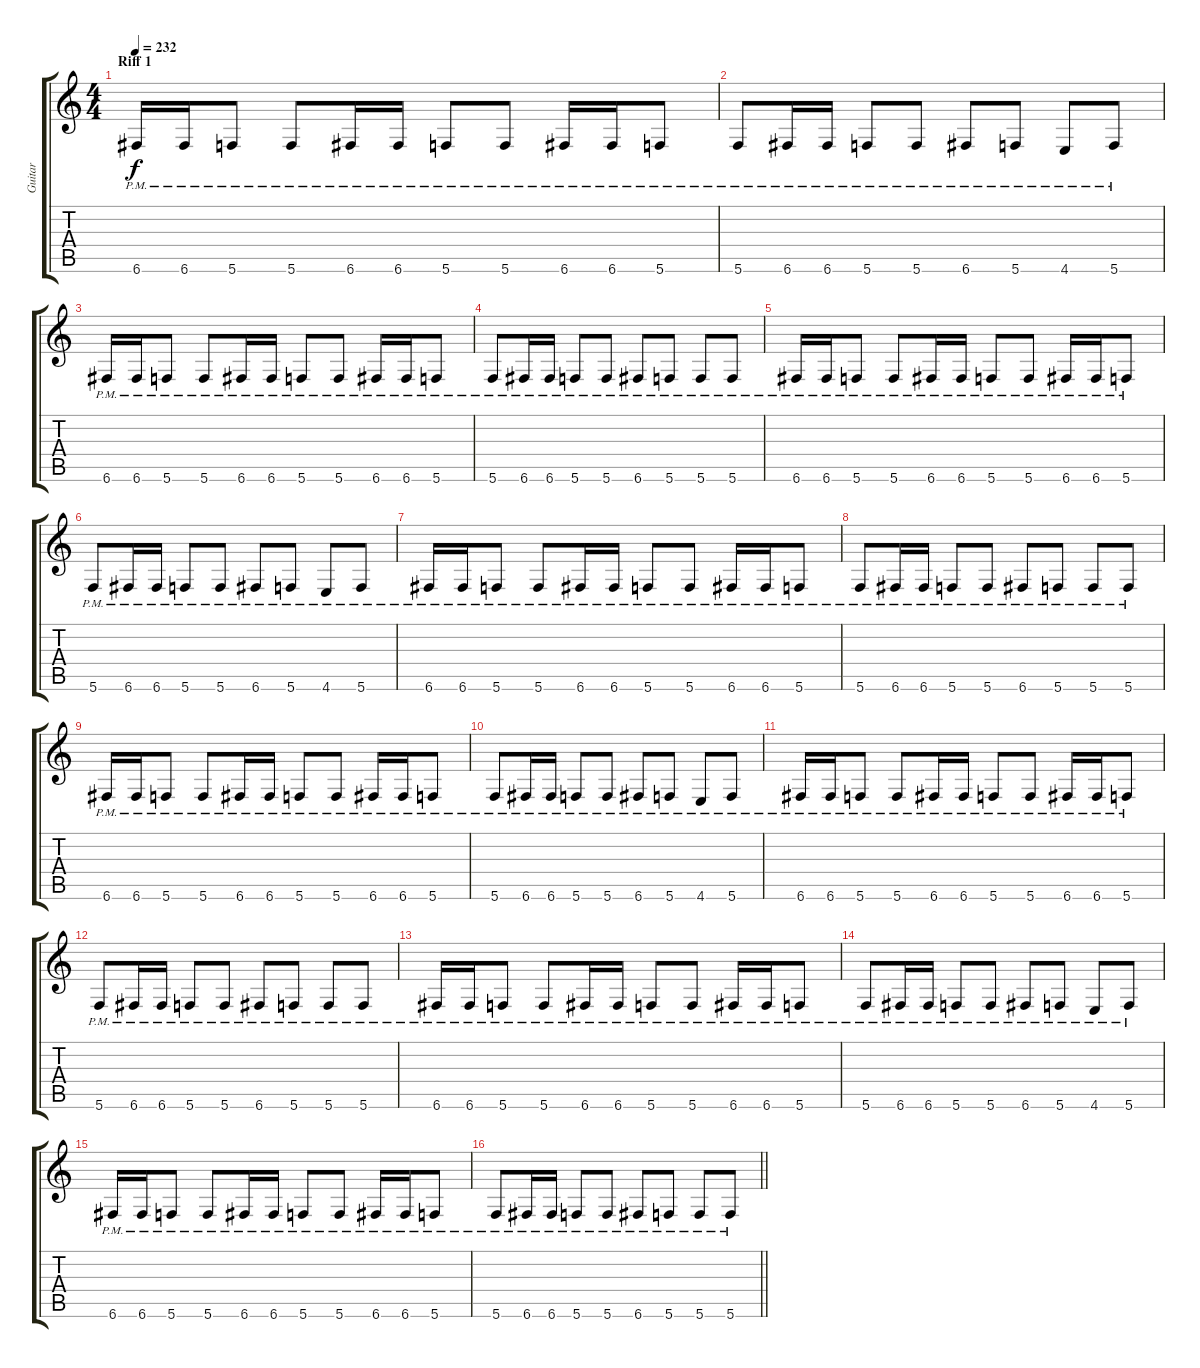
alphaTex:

\track ("Guitar" "Guitar") {instrument distortionguitar}
\staff {score tabs}
\tuning (C4 G3 Eb3 Bb2 F2 C2) {hide}
\ts (4 4)
\section ("" "Riff 1")
\tempo 232
\clef g2
\ks c
6.6{pm}.16{dy f} 6.6{pm}.16 5.6{pm}.8 5.6{pm}.8 6.6{pm}.16 6.6{pm}.16 5.6{pm}.8 5.6{pm}.8 6.6{pm}.16 6.6{pm}.16 5.6{pm}.8 |
5.6{pm}.8 6.6{pm}.16 6.6{pm}.16 5.6{pm}.8 5.6{pm}.8 6.6{pm}.8 5.6{pm}.8 4.6{pm}.8 5.6{pm}.8 |
6.6{pm}.16 6.6{pm}.16 5.6{pm}.8 5.6{pm}.8 6.6{pm}.16 6.6{pm}.16 5.6{pm}.8 5.6{pm}.8 6.6{pm}.16 6.6{pm}.16 5.6{pm}.8 |
5.6{pm}.8 6.6{pm}.16 6.6{pm}.16 5.6{pm}.8 5.6{pm}.8 6.6{pm}.8 5.6{pm}.8 5.6{pm}.8 5.6{pm}.8 |
6.6{pm}.16 6.6{pm}.16 5.6{pm}.8 5.6{pm}.8 6.6{pm}.16 6.6{pm}.16 5.6{pm}.8 5.6{pm}.8 6.6{pm}.16 6.6{pm}.16 5.6{pm}.8 |
5.6{pm}.8 6.6{pm}.16 6.6{pm}.16 5.6{pm}.8 5.6{pm}.8 6.6{pm}.8 5.6{pm}.8 4.6{pm}.8 5.6{pm}.8 |
6.6{pm}.16 6.6{pm}.16 5.6{pm}.8 5.6{pm}.8 6.6{pm}.16 6.6{pm}.16 5.6{pm}.8 5.6{pm}.8 6.6{pm}.16 6.6{pm}.16 5.6{pm}.8 |
5.6{pm}.8 6.6{pm}.16 6.6{pm}.16 5.6{pm}.8 5.6{pm}.8 6.6{pm}.8 5.6{pm}.8 5.6{pm}.8 5.6{pm}.8 |
6.6{pm}.16 6.6{pm}.16 5.6{pm}.8 5.6{pm}.8 6.6{pm}.16 6.6{pm}.16 5.6{pm}.8 5.6{pm}.8 6.6{pm}.16 6.6{pm}.16 5.6{pm}.8 |
5.6{pm}.8 6.6{pm}.16 6.6{pm}.16 5.6{pm}.8 5.6{pm}.8 6.6{pm}.8 5.6{pm}.8 4.6{pm}.8 5.6{pm}.8 |
6.6{pm}.16 6.6{pm}.16 5.6{pm}.8 5.6{pm}.8 6.6{pm}.16 6.6{pm}.16 5.6{pm}.8 5.6{pm}.8 6.6{pm}.16 6.6{pm}.16 5.6{pm}.8 |
5.6{pm}.8 6.6{pm}.16 6.6{pm}.16 5.6{pm}.8 5.6{pm}.8 6.6{pm}.8 5.6{pm}.8 5.6{pm}.8 5.6{pm}.8 |
6.6{pm}.16 6.6{pm}.16 5.6{pm}.8 5.6{pm}.8 6.6{pm}.16 6.6{pm}.16 5.6{pm}.8 5.6{pm}.8 6.6{pm}.16 6.6{pm}.16 5.6{pm}.8 |
5.6{pm}.8 6.6{pm}.16 6.6{pm}.16 5.6{pm}.8 5.6{pm}.8 6.6{pm}.8 5.6{pm}.8 4.6{pm}.8 5.6{pm}.8 |
6.6{pm}.16 6.6{pm}.16 5.6{pm}.8 5.6{pm}.8 6.6{pm}.16 6.6{pm}.16 5.6{pm}.8 5.6{pm}.8 6.6{pm}.16 6.6{pm}.16 5.6{pm}.8 |
\barLineRight lightlight
5.6{pm}.8 6.6{pm}.16 6.6{pm}.16 5.6{pm}.8 5.6{pm}.8 6.6{pm}.8 5.6{pm}.8 5.6{pm}.8 5.6{pm}.8
